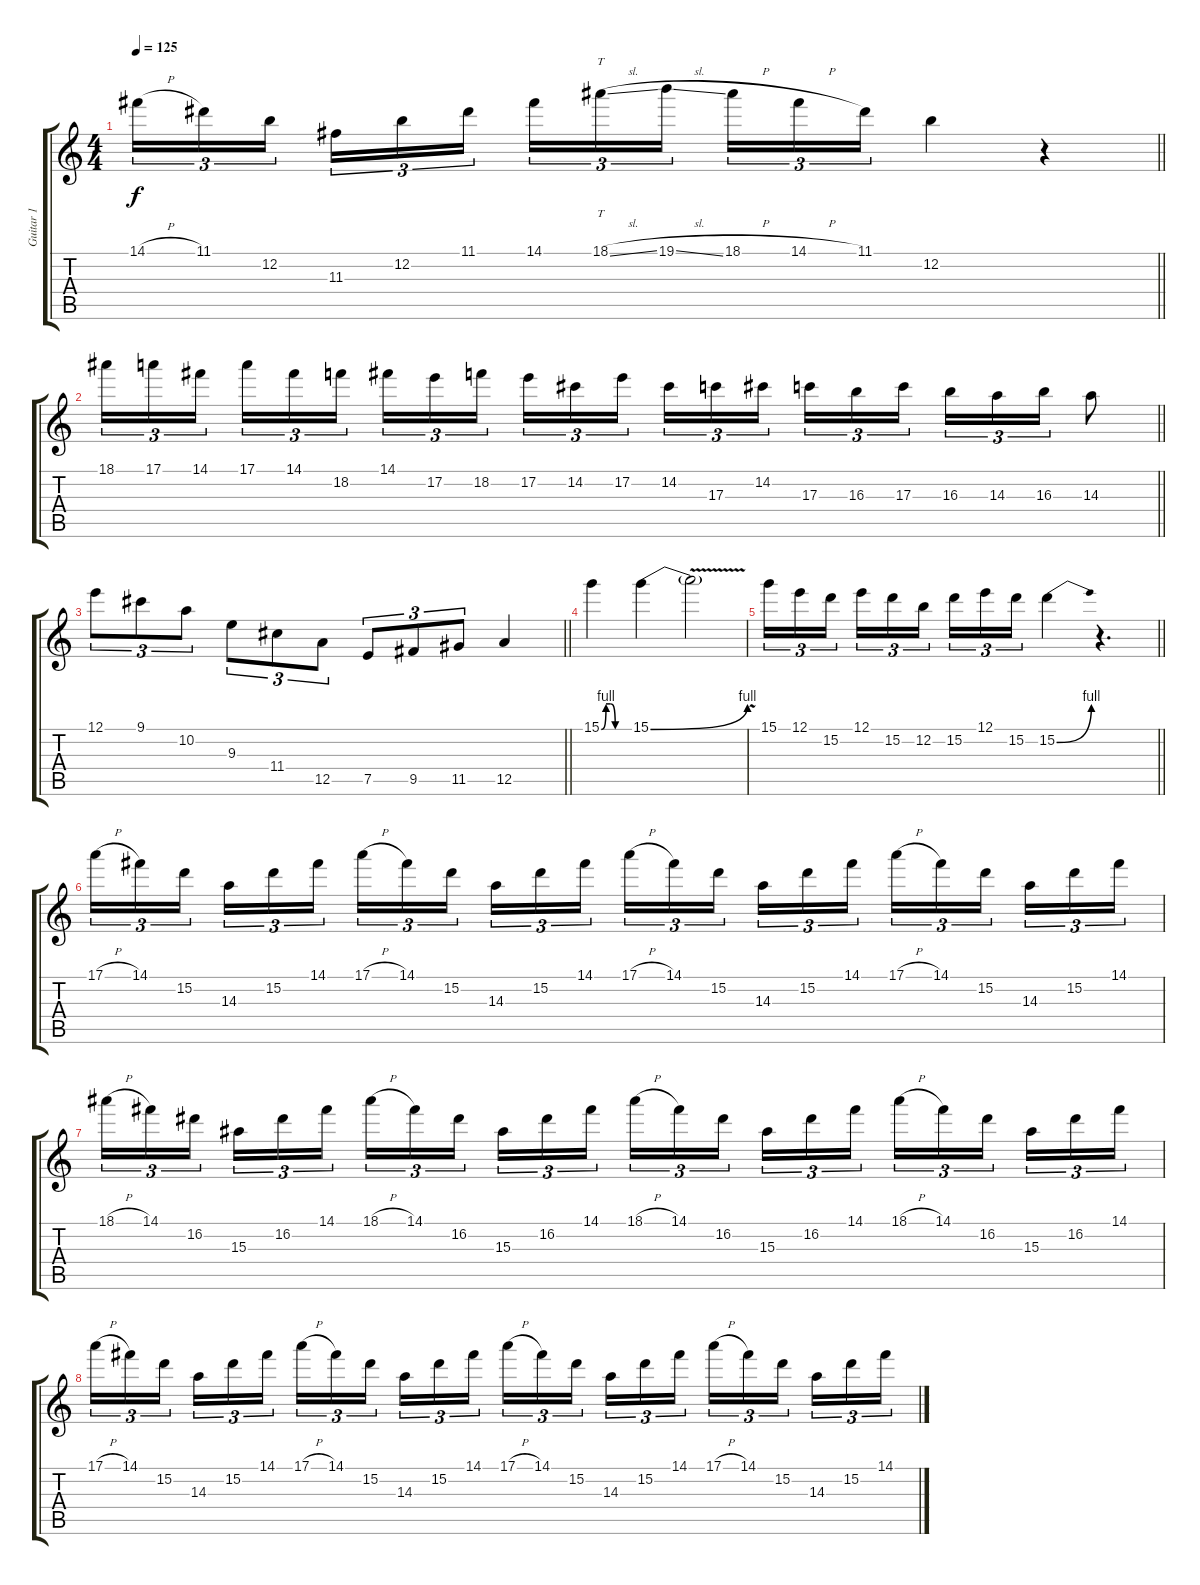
\track ("Guitar 1" "Guitar 1") {instrument distortionguitar}
\staff {score tabs}
\tuning (E4 B3 G3 D3 A2 D2) {hide}
\ts (4 4)
\tempo 125
\clef g2
\barLineRight lightlight
\ks c
14.1{h}.16{tu (3 2) dy f} 11.1.16{tu (3 2)} 12.2.16{tu (3 2) beam splitsecondary} 11.3.16{tu (3 2)} 12.2.16{tu (3 2)} 11.1.16{tu (3 2)} 14.1.16{tu (3 2)} 18.1{sl}.16{tt tu (3 2)} 19.1{sl}.16{tu (3 2) beam splitsecondary} 18.1{h}.16{tu (3 2)} 14.1{h}.16{tu (3 2)} 11.1.16{tu (3 2)} 12.2.4 r.4 |
\section ("" "")
\barLineRight lightlight
18.1.16{tu (3 2)} 17.1.16{tu (3 2)} 14.1.16{tu (3 2) beam splitsecondary} 17.1.16{tu (3 2)} 14.1.16{tu (3 2)} 18.2.16{tu (3 2)} 14.1.16{tu (3 2)} 17.2.16{tu (3 2)} 18.2.16{tu (3 2) beam splitsecondary} 17.2.16{tu (3 2)} 14.2.16{tu (3 2)} 17.2.16{tu (3 2)} 14.2.16{tu (3 2)} 17.3.16{tu (3 2)} 14.2.16{tu (3 2) beam splitsecondary} 17.3.16{tu (3 2)} 16.3.16{tu (3 2)} 17.3.16{tu (3 2)} 16.3.16{tu (3 2)} 14.3.16{tu (3 2)} 16.3.16{tu (3 2)} 14.3.8 |
\section ("" "")
\barLineRight lightlight
12.1.8{tu (3 2)} 9.1.8{tu (3 2)} 10.2.8{tu (3 2)} 9.3.8{tu (3 2)} 11.4.8{tu (3 2)} 12.5.8{tu (3 2)} 7.5.8{tu (3 2)} 9.5.8{tu (3 2)} 11.5.8{tu (3 2)} 12.5.4 |
\section ("" "")
15.1{be (custom 0 0 10 4 20 4 30 0 60 0)}.4 15.1{be (bend 0 0 60 4)}.4 15.1{v t}.2 |
\barLineRight lightlight
15.1.16{tu (3 2)} 12.1.16{tu (3 2)} 15.2.16{tu (3 2) beam splitsecondary} 12.1.16{tu (3 2)} 15.2.16{tu (3 2)} 12.2.16{tu (3 2)} 15.2.16{tu (3 2)} 12.1.16{tu (3 2)} 15.2.16{tu (3 2)} 15.2{be (bend 0 0 60 4)}.4 r.4{d} |
\section ("" "")
17.1{h}.16{tu (3 2)} 14.1.16{tu (3 2)} 15.2.16{tu (3 2) beam splitsecondary} 14.3.16{tu (3 2)} 15.2.16{tu (3 2)} 14.1.16{tu (3 2)} 17.1{h}.16{tu (3 2)} 14.1.16{tu (3 2)} 15.2.16{tu (3 2) beam splitsecondary} 14.3.16{tu (3 2)} 15.2.16{tu (3 2)} 14.1.16{tu (3 2)} 17.1{h}.16{tu (3 2)} 14.1.16{tu (3 2)} 15.2.16{tu (3 2) beam splitsecondary} 14.3.16{tu (3 2)} 15.2.16{tu (3 2)} 14.1.16{tu (3 2)} 17.1{h}.16{tu (3 2)} 14.1.16{tu (3 2)} 15.2.16{tu (3 2) beam splitsecondary} 14.3.16{tu (3 2)} 15.2.16{tu (3 2)} 14.1.16{tu (3 2)} |
18.1{h}.16{tu (3 2)} 14.1.16{tu (3 2)} 16.2.16{tu (3 2) beam splitsecondary} 15.3.16{tu (3 2)} 16.2.16{tu (3 2)} 14.1.16{tu (3 2)} 18.1{h}.16{tu (3 2)} 14.1.16{tu (3 2)} 16.2.16{tu (3 2) beam splitsecondary} 15.3.16{tu (3 2)} 16.2.16{tu (3 2)} 14.1.16{tu (3 2)} 18.1{h}.16{tu (3 2)} 14.1.16{tu (3 2)} 16.2.16{tu (3 2) beam splitsecondary} 15.3.16{tu (3 2)} 16.2.16{tu (3 2)} 14.1.16{tu (3 2)} 18.1{h}.16{tu (3 2)} 14.1.16{tu (3 2)} 16.2.16{tu (3 2) beam splitsecondary} 15.3.16{tu (3 2)} 16.2.16{tu (3 2)} 14.1.16{tu (3 2)} |
17.1{h}.16{tu (3 2)} 14.1.16{tu (3 2)} 15.2.16{tu (3 2) beam splitsecondary} 14.3.16{tu (3 2)} 15.2.16{tu (3 2)} 14.1.16{tu (3 2)} 17.1{h}.16{tu (3 2)} 14.1.16{tu (3 2)} 15.2.16{tu (3 2) beam splitsecondary} 14.3.16{tu (3 2)} 15.2.16{tu (3 2)} 14.1.16{tu (3 2)} 17.1{h}.16{tu (3 2)} 14.1.16{tu (3 2)} 15.2.16{tu (3 2) beam splitsecondary} 14.3.16{tu (3 2)} 15.2.16{tu (3 2)} 14.1.16{tu (3 2)} 17.1{h}.16{tu (3 2)} 14.1.16{tu (3 2)} 15.2.16{tu (3 2) beam splitsecondary} 14.3.16{tu (3 2)} 15.2.16{tu (3 2)} 14.1.16{tu (3 2)}
